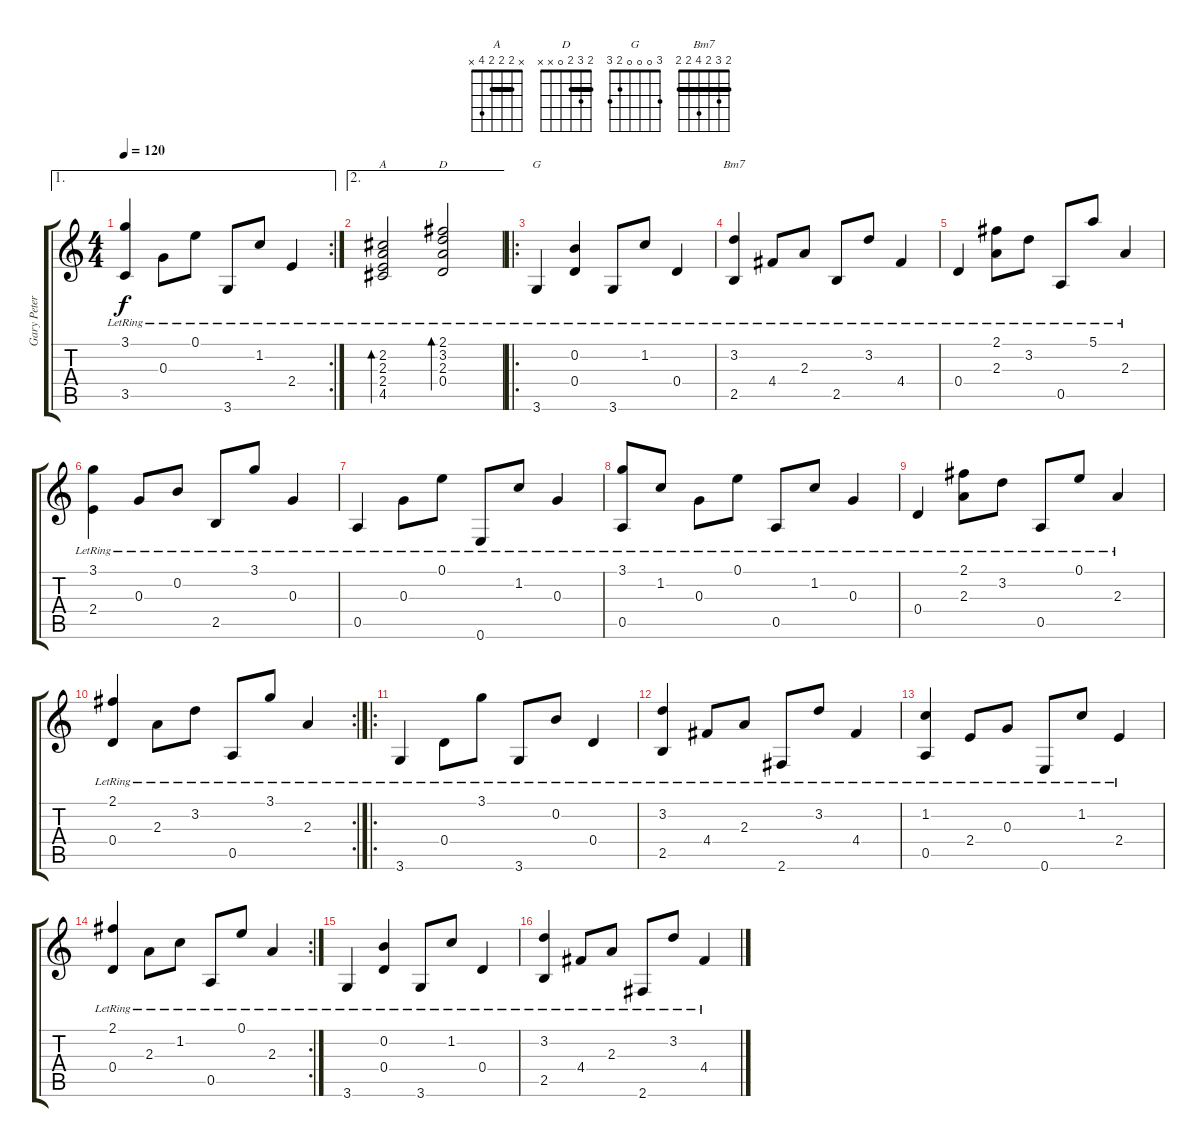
\track ("Gary Peterson" "Gary Peter") {instrument acousticguitarnylon}
\staff {score tabs}
\tuning (E4 B3 G3 D3 A2 E2) {hide}
\chord ("A" x 2 2 2 4 x) {barre 2}
\chord ("D" 2 3 2 0 x x) {barre 2}
\chord ("G" 3 0 0 0 2 3)
\chord ("Bm7" 2 3 2 4 2 2) {barre 2}
\ae 1
\rc 2
\ts (4 4)
\tempo 120
\clef g2
\ks c
(3.1{lr} 3.5{lr}).4{dy f} 0.3{lr}.8 0.1{lr}.8 3.6{lr}.8 1.2{lr}.8 2.4{lr}.4 |
\ae 2
(2.2{lr} 2.3{lr} 2.4{lr} 4.5{lr}).2{bd 480 ch "A"} (2.1{lr} 3.2{lr} 2.3{lr} 0.4{lr}).2{bd 480 ch "D"} |
\ro
3.6{lr}.4{ch "G"} (0.2{lr} 0.4{lr}).4 3.6{lr}.8 1.2{lr}.8 0.4{lr}.4 |
(3.2{lr} 2.5{lr}).4{ch "Bm7"} 4.4{lr}.8 2.3{lr}.8 2.5{lr}.8 3.2{lr}.8 4.4{lr}.4 |
0.4{lr}.4 (2.1{lr} 2.3{lr}).8 3.2{lr}.8 0.5{lr}.8 5.1{lr}.8 2.3{lr}.4 |
(3.1{lr} 2.4{lr}).4 0.3{lr}.8 0.2{lr}.8 2.5{lr}.8 3.1{lr}.8 0.3{lr}.4 |
0.5{lr}.4 0.3{lr}.8 0.1{lr}.8 0.6{lr}.8 1.2{lr}.8 0.3{lr}.4 |
(3.1{lr} 0.5{lr}).8 1.2{lr}.8 0.3{lr}.8 0.1{lr}.8 0.5{lr}.8 1.2{lr}.8 0.3{lr}.4 |
0.4{lr}.4 (2.1{lr} 2.3{lr}).8 3.2{lr}.8 0.5{lr}.8 0.1{lr}.8 2.3{lr}.4 |
\rc 2
(2.1{lr} 0.4{lr}).4 2.3{lr}.8 3.2{lr}.8 0.5{lr}.8 3.1{lr}.8 2.3{lr}.4 |
\ro
3.6{lr}.4 0.4{lr}.8 3.1{lr}.8 3.6{lr}.8 0.2{lr}.8 0.4{lr}.4 |
(3.2{lr} 2.5{lr}).4 4.4{lr}.8 2.3{lr}.8 2.6{lr}.8 3.2{lr}.8 4.4{lr}.4 |
(1.2{lr} 0.5{lr}).4 2.4{lr}.8 0.3{lr}.8 0.6{lr}.8 1.2{lr}.8 2.4{lr}.4 |
\rc 2
(2.1{lr} 0.4{lr}).4 2.3{lr}.8 1.2{lr}.8 0.5{lr}.8 0.1{lr}.8 2.3{lr}.4 |
3.6{lr}.4 (0.2{lr} 0.4{lr}).4 3.6{lr}.8 1.2{lr}.8 0.4{lr}.4 |
(3.2{lr} 2.5{lr}).4 4.4{lr}.8 2.3{lr}.8 2.6{lr}.8 3.2{lr}.8 4.4{lr}.4
